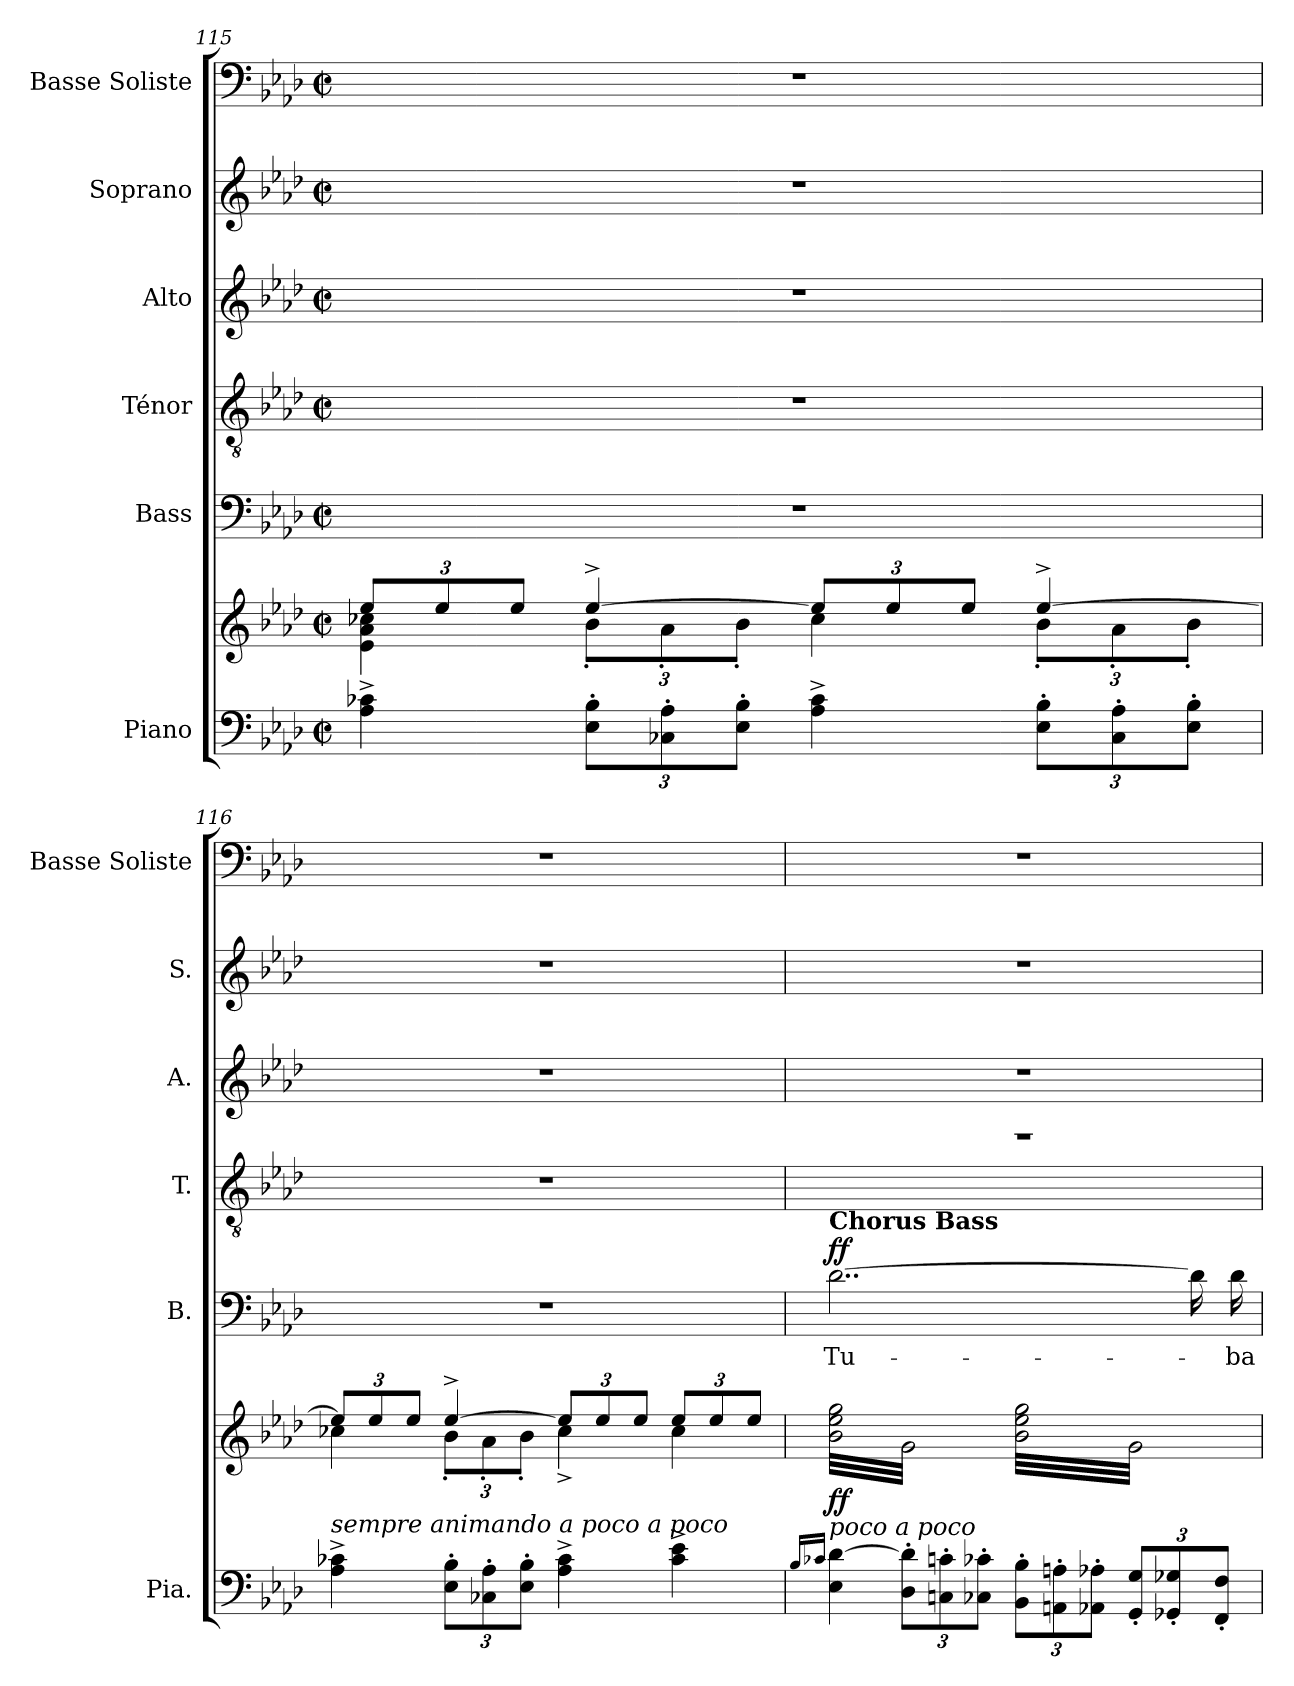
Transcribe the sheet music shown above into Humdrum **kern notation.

**kern	**kern	**dynam	**kern	**text	**dynam	**kern	**kern	**kern	**kern
*part6	*part6	*part6	*part5	*part5	*part5	*part4	*part3	*part2	*part1
*staff7	*staff6	*staff6/7	*staff5	*staff5	*staff5	*staff4	*staff3	*staff2	*staff1
*I"Piano	*	*	*I"Bass	*	*	*I"Ténor	*I"Alto	*I"Soprano	*I"Basse Soliste
*I'Pia.	*	*	*I'B.	*	*	*I'T.	*I'A.	*I'S.	*I'Basse Soliste
*clefF4	*clefG2	*	*clefF4	*	*	*clefGv2	*clefG2	*clefG2	*clefF4
*k[b-e-a-d-]	*k[b-e-a-d-]	*	*k[b-e-a-d-]	*	*	*k[b-e-a-d-]	*k[b-e-a-d-]	*k[b-e-a-d-]	*k[b-e-a-d-]
*M2/2	*M2/2	*	*M2/2	*	*	*M2/2	*M2/2	*M2/2	*M2/2
*met(c|)	*met(c|)	*	*met(c|)	*	*	*met(c|)	*met(c|)	*met(c|)	*met(c|)
*	*Xbrackettup	*	*	*	*	*	*	*	*
=115	=115	=115	=115	=115	=115	=115	=115	=115	=115
*	*^	*	*	*	*	*	*	*	*
4A-\^ 4c-X\^	12ee-/L	4e-\ 4a-\ 4cc-X\	.	1r	.	.	1r	1r	1r	1r
.	12ee-/	.	.	.	.	.	.	.	.	.
.	12ee-/J	.	.	.	.	.	.	.	.	.
*Xbrackettup	*	*	*	*	*	*	*	*	*	*
12E-\' 12B-\'L	[4ee-^/	12b-'\L	.	.	.	.	.	.	.	.
12C-X\' 12A-\'	.	12a-'\	.	.	.	.	.	.	.	.
12E-\' 12B-\'J	.	12b-'\J	.	.	.	.	.	.	.	.
4A-\^ 4c-\^	12ee-/L]	4cc-\	.	.	.	.	.	.	.	.
.	12ee-/	.	.	.	.	.	.	.	.	.
.	12ee-/J	.	.	.	.	.	.	.	.	.
12E-\' 12B-\'L	[4ee-^/	12b-'\L	.	.	.	.	.	.	.	.
12C-\' 12A-\'	.	12a-'\	.	.	.	.	.	.	.	.
12E-\' 12B-\'J	.	12b-'\J	.	.	.	.	.	.	.	.
!!LO:PB:g=z
=116	=116	=116	=116	=116	=116	=116	=116	=116	=116	=116
!LO:TX:a:i:t=sempre animando a poco a poco	!	!	!	!	!	!	!	!	!	!
4A-\^ 4c-X\^	12ee-/L]	4cc-X\	.	1r	.	.	1r	1r	1r	1r
.	12ee-/	.	.	.	.	.	.	.	.	.
.	12ee-/J	.	.	.	.	.	.	.	.	.
12E-\' 12B-\'L	[4ee-^/	12b-'\L	.	.	.	.	.	.	.	.
12C-X\' 12A-\'	.	12a-'\	.	.	.	.	.	.	.	.
12E-\' 12B-\'J	.	12b-'\J	.	.	.	.	.	.	.	.
4A-\^ 4c-\^	12ee-/L]	4cc-^\	.	.	.	.	.	.	.	.
.	12ee-/	.	.	.	.	.	.	.	.	.
.	12ee-/J	.	.	.	.	.	.	.	.	.
4c-\^ 4e-\^	12ee-/L	4cc-\	.	.	.	.	.	.	.	.
.	12ee-/	.	.	.	.	.	.	.	.	.
.	12ee-/J	.	.	.	.	.	.	.	.	.
*	*v	*v	*	*	*	*	*	*	*	*
=117	=117	=117	=117	=117	=117	=117	=117	=117	=117
16qB-/LL	.	.	.	.	.	.	.	.	.
16qc-X/JJ	.	.	.	.	.	.	.	.	.
!	!	!	!	!	!	!	!	!LO:TX:a:B:t=Chorus Soprani	!
!	!	!	!	!	!	!	!LO:TX:a:B:t=Chorus Alti	!	!
!	!	!	!	!	!	!LO:TX:a:B:t=Chorus Tenors	!	!	!
!	!	!	!LO:TX:a:B:t=Chorus Bass	!	!	!	!	!	!
!LO:TX:a:i:t=poco a poco	!	!	!	!	!	!	!	!	!
!	!LO:N:vis=16.	!LO:DY:b	!	!	!LO:DY:a	!	!	!	!
*	*	*	*	*	*	*^	*^	*^	*
*	*tremolo	*	*	*	*	*	*	*	*	*	*	*
4E-\ [4d-\	(32b-\ 32ee-\ 32gg\LLL	ff	[2..d-\	Tu-	ff	1r	1gyy	1r	1gyy	1r	1gyy	1r
.	32g\)	.	.	.	.	.	.	.	.	.	.	.
.	32b-\ 32ee-\ 32gg\	.	.	.	.	.	.	.	.	.	.	.
.	32g\)	.	.	.	.	.	.	.	.	.	.	.
.	32b-\ 32ee-\ 32gg\	.	.	.	.	.	.	.	.	.	.	.
.	32g\)	.	.	.	.	.	.	.	.	.	.	.
.	32b-\ 32ee-\ 32gg\	.	.	.	.	.	.	.	.	.	.	.
.	32g\)	.	.	.	.	.	.	.	.	.	.	.
!	!LO:N:vis=4.	!	!	!	!	!	!	!	!	!	!	!
12D-\' 12d-\]'L	32b-\ 32ee-\ 32gg\	.	.	.	.	.	.	.	.	.	.	.
.	32g\)	.	.	.	.	.	.	.	.	.	.	.
.	32b-\ 32ee-\ 32gg\	.	.	.	.	.	.	.	.	.	.	.
12Cn\' 12cn\'	.	.	.	.	.	.	.	.	.	.	.	.
.	32g\)	.	.	.	.	.	.	.	.	.	.	.
.	32b-\ 32ee-\ 32gg\	.	.	.	.	.	.	.	.	.	.	.
.	32g\)	.	.	.	.	.	.	.	.	.	.	.
12C-X\' 12c-X\'J	.	.	.	.	.	.	.	.	.	.	.	.
.	32b-\ 32ee-\ 32gg\	.	.	.	.	.	.	.	.	.	.	.
.	32g\)JJJ	.	.	.	.	.	.	.	.	.	.	.
!	!LO:N:vis=16.	!	!	!	!	!	!	!	!	!	!	!
12BB-\' 12B-\'L	(32b-\ 32ee-\ 32gg\LLL	.	.	.	.	.	.	.	.	.	.	.
.	32g\)	.	.	.	.	.	.	.	.	.	.	.
.	32b-\ 32ee-\ 32gg\	.	.	.	.	.	.	.	.	.	.	.
12AAn\' 12An\'	.	.	.	.	.	.	.	.	.	.	.	.
.	32g\)	.	.	.	.	.	.	.	.	.	.	.
.	32b-\ 32ee-\ 32gg\	.	.	.	.	.	.	.	.	.	.	.
.	32g\)	.	.	.	.	.	.	.	.	.	.	.
12AA-X\' 12A-X\'J	.	.	.	.	.	.	.	.	.	.	.	.
.	32b-\ 32ee-\ 32gg\	.	.	.	.	.	.	.	.	.	.	.
.	32g\)	.	.	.	.	.	.	.	.	.	.	.
!	!LO:N:vis=4.	!	!	!	!	!	!	!	!	!	!	!
12GG/' 12G/'L	32b-\ 32ee-\ 32gg\	.	.	.	.	.	.	.	.	.	.	.
.	32g\)	.	.	.	.	.	.	.	.	.	.	.
.	32b-\ 32ee-\ 32gg\	.	.	.	.	.	.	.	.	.	.	.
12GG-X/' 12G-X/'	.	.	.	.	.	.	.	.	.	.	.	.
.	32g\)	.	.	.	.	.	.	.	.	.	.	.
.	32b-\ 32ee-\ 32gg\	.	16d-\]	.	.	.	.	.	.	.	.	.
.	32g\)	.	.	.	.	.	.	.	.	.	.	.
12FF/' 12F/'J	.	.	.	.	.	.	.	.	.	.	.	.
.	32b-\ 32ee-\ 32gg\	.	16d-\	-ba	.	.	.	.	.	.	.	.
.	32g\)JJJ	.	.	.	.	.	.	.	.	.	.	.
*	*Xtremolo	*	*	*	*	*	*	*	*	*	*	*
.	.	.	.	.	.	.	.	.	.	.	.	.
.	.	.	.	.	.	.	.	.	.	.	.	.
.	.	.	.	.	.	.	.	.	.	.	.	.
.	.	.	.	.	.	.	.	.	.	.	.	.
.	.	.	.	.	.	.	.	.	.	.	.	.
.	.	.	.	.	.	.	.	.	.	.	.	.
.	.	.	.	.	.	.	.	.	.	.	.	.
.	.	.	.	.	.	.	.	.	.	.	.	.
*	*	*	*	*	*	*v	*v	*	*	*v	*v	*
*	*	*	*	*	*	*	*v	*v	*	*
=	=	=	=	=	=	=	=	=	=
*-	*-	*-	*-	*-	*-	*-	*-	*-	*-
